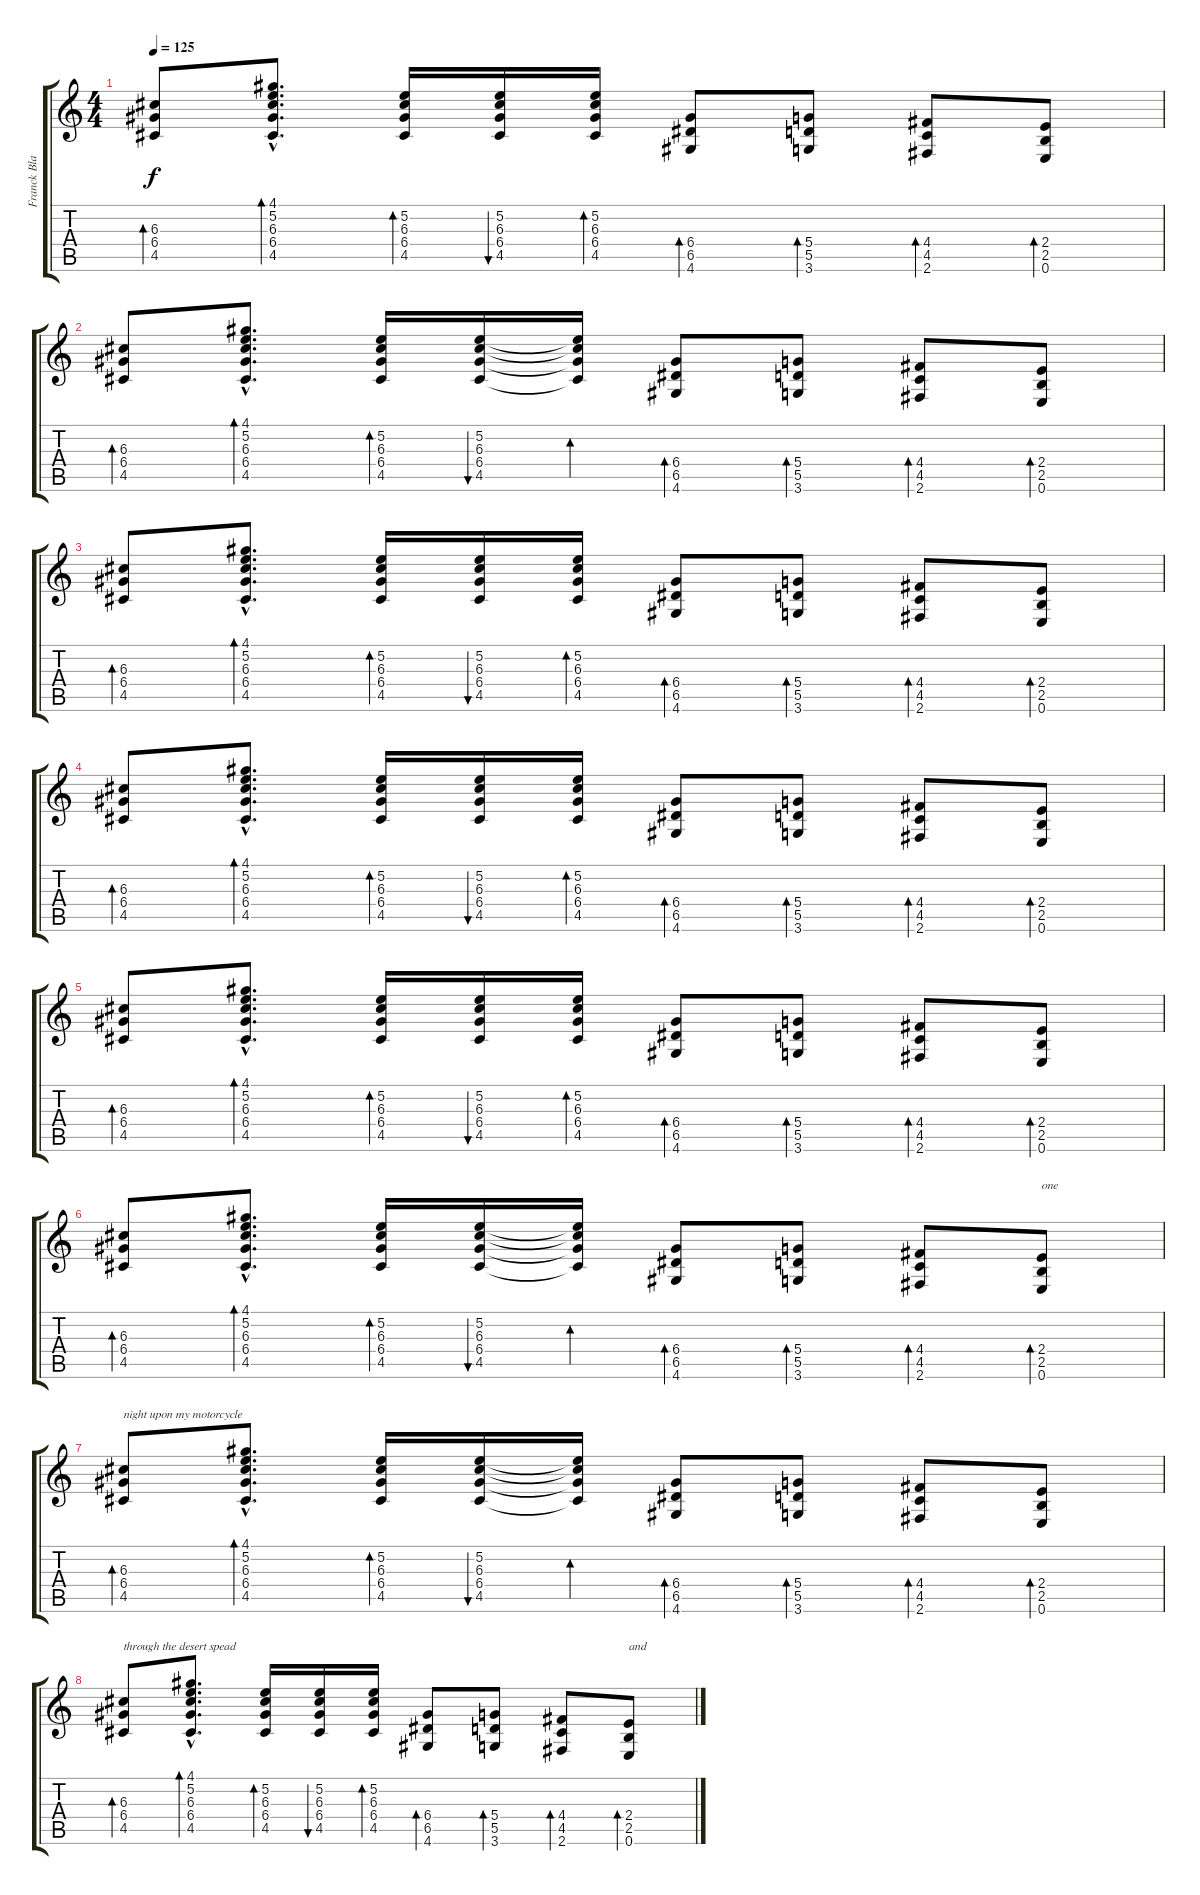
\track ("Franck Black" "Franck Bla") {instrument acousticguitarsteel}
\staff {score tabs}
\tuning (E4 B3 G3 D3 A2 E2) {hide}
\ts (4 4)
\tempo 125
\clef g2
\ks c
(6.3 6.4 4.5).8{bd 30 dy f instrument acousticguitarsteel} (4.1{hac} 5.2{hac} 6.3{hac} 6.4{hac} 4.5{hac}).8{d bd 30} (5.2 6.3 6.4 4.5).16{bd 30} (5.2 6.3 6.4 4.5).16{bu 30} (5.2 6.3 6.4 4.5).16{bd 30} (6.4 6.5 4.6).8{bd 30} (5.4 5.5 3.6).8{bd 30} (4.4 4.5 2.6).8{bd 30} (2.4 2.5 0.6).8{bd 30} |
(6.3 6.4 4.5).8{bd 30} (4.1{hac} 5.2{hac} 6.3{hac} 6.4{hac} 4.5{hac}).8{d bd 30} (5.2 6.3 6.4 4.5).16{bd 30} (5.2 6.3 6.4 4.5).16{bu 30} (5.2{t} 6.3{t} 6.4{t} 4.5{t}).16{bd 30} (6.4 6.5 4.6).8{bd 30} (5.4 5.5 3.6).8{bd 30} (4.4 4.5 2.6).8{bd 30} (2.4 2.5 0.6).8{bd 30} |
(6.3 6.4 4.5).8{bd 30} (4.1{hac} 5.2{hac} 6.3{hac} 6.4{hac} 4.5{hac}).8{d bd 30} (5.2 6.3 6.4 4.5).16{bd 30} (5.2 6.3 6.4 4.5).16{bu 30} (5.2 6.3 6.4 4.5).16{bd 30} (6.4 6.5 4.6).8{bd 30} (5.4 5.5 3.6).8{bd 30} (4.4 4.5 2.6).8{bd 30} (2.4 2.5 0.6).8{bd 30} |
(6.3 6.4 4.5).8{bd 30} (4.1{hac} 5.2{hac} 6.3{hac} 6.4{hac} 4.5{hac}).8{d bd 30} (5.2 6.3 6.4 4.5).16{bd 30} (5.2 6.3 6.4 4.5).16{bu 30} (5.2 6.3 6.4 4.5).16{bd 30} (6.4 6.5 4.6).8{bd 30} (5.4 5.5 3.6).8{bd 30} (4.4 4.5 2.6).8{bd 30} (2.4 2.5 0.6).8{bd 30} |
(6.3 6.4 4.5).8{bd 30} (4.1{hac} 5.2{hac} 6.3{hac} 6.4{hac} 4.5{hac}).8{d bd 30} (5.2 6.3 6.4 4.5).16{bd 30} (5.2 6.3 6.4 4.5).16{bu 30} (5.2 6.3 6.4 4.5).16{bd 30} (6.4 6.5 4.6).8{bd 30} (5.4 5.5 3.6).8{bd 30} (4.4 4.5 2.6).8{bd 30} (2.4 2.5 0.6).8{bd 30} |
(6.3 6.4 4.5).8{bd 30} (4.1{hac} 5.2{hac} 6.3{hac} 6.4{hac} 4.5{hac}).8{d bd 30} (5.2 6.3 6.4 4.5).16{bd 30} (5.2 6.3 6.4 4.5).16{bu 30} (5.2{t} 6.3{t} 6.4{t} 4.5{t}).16{bd 30} (6.4 6.5 4.6).8{bd 30} (5.4 5.5 3.6).8{bd 30} (4.4 4.5 2.6).8{bd 30} (2.4 2.5 0.6).8{bd 30 txt "one"} |
\section ("" "")
(6.3 6.4 4.5).8{bd 30 txt "night upon my motorcycle"} (4.1{hac} 5.2{hac} 6.3{hac} 6.4{hac} 4.5{hac}).8{d bd 30} (5.2 6.3 6.4 4.5).16{bd 30} (5.2 6.3 6.4 4.5).16{bu 30} (5.2{t} 6.3{t} 6.4{t} 4.5{t}).16{bd 30} (6.4 6.5 4.6).8{bd 30} (5.4 5.5 3.6).8{bd 30} (4.4 4.5 2.6).8{bd 30} (2.4 2.5 0.6).8{bd 30} |
(6.3 6.4 4.5).8{bd 30 txt "through the desert spead"} (4.1{hac} 5.2{hac} 6.3{hac} 6.4{hac} 4.5{hac}).8{d bd 30} (5.2 6.3 6.4 4.5).16{bd 30} (5.2 6.3 6.4 4.5).16{bu 30} (5.2 6.3 6.4 4.5).16{bd 30} (6.4 6.5 4.6).8{bd 30} (5.4 5.5 3.6).8{bd 30} (4.4 4.5 2.6).8{bd 30} (2.4 2.5 0.6).8{bd 30 txt "and"}
